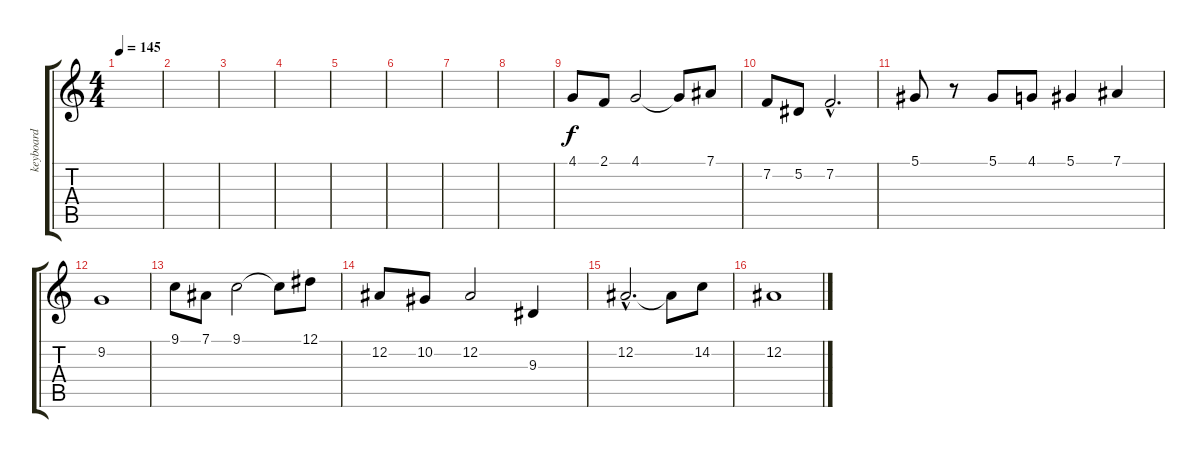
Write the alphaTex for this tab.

\track ("keyboard" "keyboard") {instrument brasssection}
\staff {score tabs}
\tuning (Eb4 Bb3 Gb3 Db3 Ab2 Eb2) {hide}
\ts (4 4)
\tempo 145
\clef g2
\ks c
|
|
|
|
|
|
|
|
4.1.8 2.1.8 4.1.2 4.1{t}.8 7.1.8 |
7.2.8 5.2.8 7.2{hac}.2{d} |
5.1.8 r.8 5.1.8 4.1.8 5.1.4 7.1.4 |
9.2.1 |
9.1.8 7.1.8 9.1.2 9.1{t}.8 12.1.8 |
12.2.8 10.2.8 12.2.2 9.3.4 |
12.2{hac}.2{d} 12.2{t}.8 14.2.8 |
12.2.1
